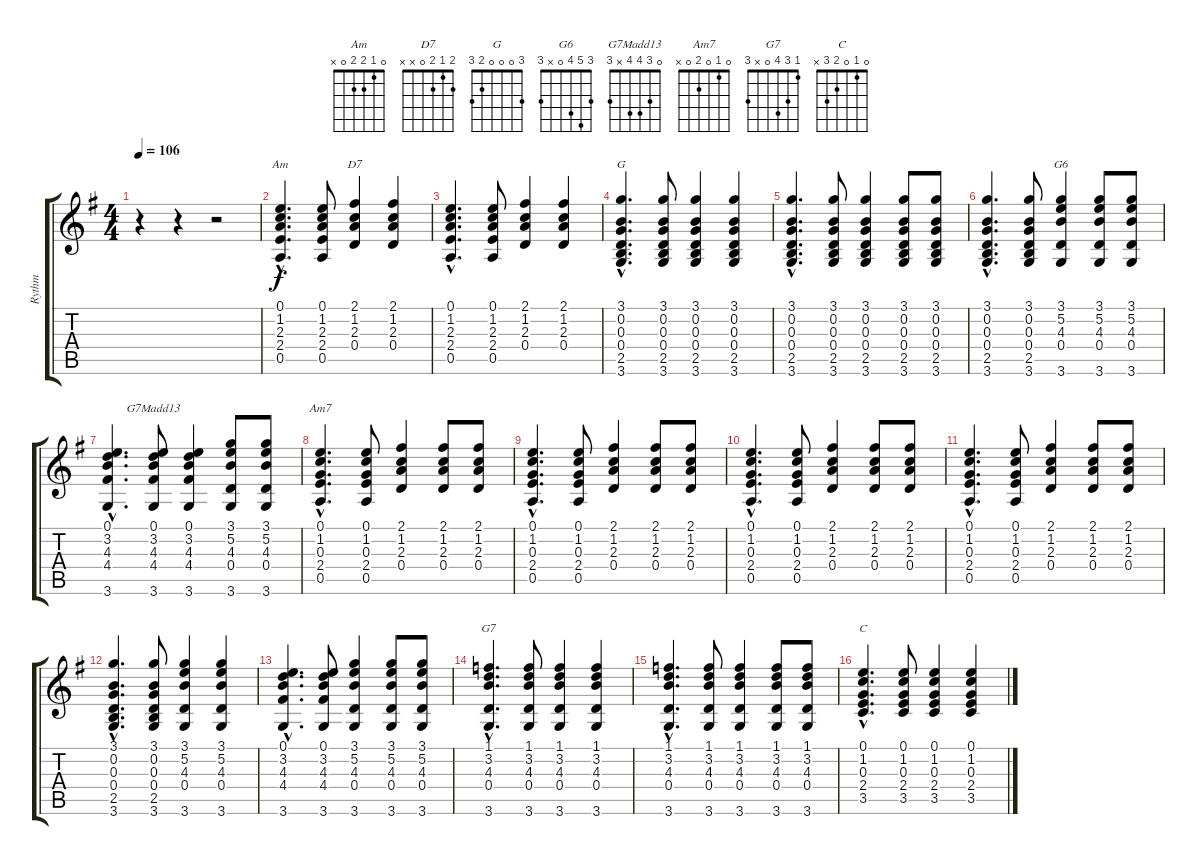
\track ("Rythm" "Rythm") {instrument acousticguitarnylon}
\staff {score tabs}
\tuning (E4 B3 G3 D3 A2 E2) {hide}
\chord ("Am" 0 1 2 2 0 x)
\chord ("D7" 2 1 2 0 x x)
\chord ("G" 3 0 0 0 2 3)
\chord ("G6" 3 5 4 0 x 3)
\chord ("G7Madd13" 0 3 4 4 x 3)
\chord ("Am7" 0 1 0 2 0 x)
\chord ("G7" 1 3 4 0 x 3)
\chord ("C" 0 1 0 2 3 x)
\ts (4 4)
\tempo 106
\clef g2
\ks g
r.4{dy f instrument acousticguitarnylon} r.4 r.2 |
(0.1{hac} 1.2{hac} 2.3{hac} 2.4{hac} 0.5{hac}).4{d ch "Am"} (0.1 1.2 2.3 2.4 0.5).8 (2.1 1.2 2.3 0.4).4{ch "D7"} (2.1 1.2 2.3 0.4).4 |
(0.1{hac} 1.2{hac} 2.3{hac} 2.4{hac} 0.5{hac}).4{d} (0.1 1.2 2.3 2.4 0.5).8 (2.1 1.2 2.3 0.4).4 (2.1 1.2 2.3 0.4).4 |
(3.1{hac} 0.2{hac} 0.3{hac} 0.4{hac} 2.5{hac} 3.6{hac}).4{d ch "G"} (3.1 0.2 0.3 0.4 2.5 3.6).8 (3.1 0.2 0.3 0.4 2.5 3.6).4 (3.1 0.2 0.3 0.4 2.5 3.6).4 |
(3.1{hac} 0.2{hac} 0.3{hac} 0.4{hac} 2.5{hac} 3.6{hac}).4{d} (3.1 0.2 0.3 0.4 2.5 3.6).8 (3.1 0.2 0.3 0.4 2.5 3.6).4 (3.1 0.2 0.3 0.4 2.5 3.6).8 (3.1 0.2 0.3 0.4 2.5 3.6).8 |
(3.1{hac} 0.2{hac} 0.3{hac} 0.4{hac} 2.5{hac} 3.6{hac}).4{d} (3.1 0.2 0.3 0.4 2.5 3.6).8 (3.1 5.2 4.3 0.4 3.6).4{ch "G6"} (3.1 5.2 4.3 0.4 3.6).8 (3.1 5.2 4.3 0.4 3.6).8 |
(0.1{hac} 3.2{hac} 4.3{hac} 4.4{hac} 3.6{hac}).4{d} (0.1 3.2 4.3 4.4 3.6).8{ch "G7Madd13"} (0.1 3.2 4.3 4.4 3.6).4 (3.1 5.2 4.3 0.4 3.6).8 (3.1 5.2 4.3 0.4 3.6).8 |
(0.1{hac} 1.2{hac} 0.3{hac} 2.4{hac} 0.5{hac}).4{d ch "Am7"} (0.1 1.2 0.3 2.4 0.5).8 (2.1 1.2 2.3 0.4).4 (2.1 1.2 2.3 0.4).8 (2.1 1.2 2.3 0.4).8 |
(0.1{hac} 1.2{hac} 0.3{hac} 2.4{hac} 0.5{hac}).4{d} (0.1 1.2 0.3 2.4 0.5).8 (2.1 1.2 2.3 0.4).4 (2.1 1.2 2.3 0.4).8 (2.1 1.2 2.3 0.4).8 |
(0.1{hac} 1.2{hac} 0.3{hac} 2.4{hac} 0.5{hac}).4{d} (0.1 1.2 0.3 2.4 0.5).8 (2.1 1.2 2.3 0.4).4 (2.1 1.2 2.3 0.4).8 (2.1 1.2 2.3 0.4).8 |
(0.1{hac} 1.2{hac} 0.3{hac} 2.4{hac} 0.5{hac}).4{d} (0.1 1.2 0.3 2.4 0.5).8 (2.1 1.2 2.3 0.4).4 (2.1 1.2 2.3 0.4).8 (2.1 1.2 2.3 0.4).8 |
(3.1{hac} 0.2{hac} 0.3{hac} 0.4{hac} 2.5{hac} 3.6{hac}).4{d} (3.1 0.2 0.3 0.4 2.5 3.6).8 (3.1 5.2 4.3 0.4 3.6).4 (3.1 5.2 4.3 0.4 3.6).4 |
(0.1{hac} 3.2{hac} 4.3{hac} 4.4{hac} 3.6{hac}).4{d} (0.1 3.2 4.3 4.4 3.6).8 (3.1 5.2 4.3 0.4 3.6).4 (3.1 5.2 4.3 0.4 3.6).8 (3.1 5.2 4.3 0.4 3.6).8 |
(1.1{hac} 3.2{hac} 4.3{hac} 0.4{hac} 3.6{hac}).4{d ch "G7"} (1.1 3.2 4.3 0.4 3.6).8 (1.1 3.2 4.3 0.4 3.6).4 (1.1 3.2 4.3 0.4 3.6).4 |
(1.1{hac} 3.2{hac} 4.3{hac} 0.4{hac} 3.6{hac}).4{d} (1.1 3.2 4.3 0.4 3.6).8 (1.1 3.2 4.3 0.4 3.6).4 (1.1 3.2 4.3 0.4 3.6).8 (1.1 3.2 4.3 0.4 3.6).8 |
(0.1{hac} 1.2{hac} 0.3{hac} 2.4{hac} 3.5{hac}).4{d ch "C"} (0.1 1.2 0.3 2.4 3.5).8 (0.1 1.2 0.3 2.4 3.5).4 (0.1 1.2 0.3 2.4 3.5).4
